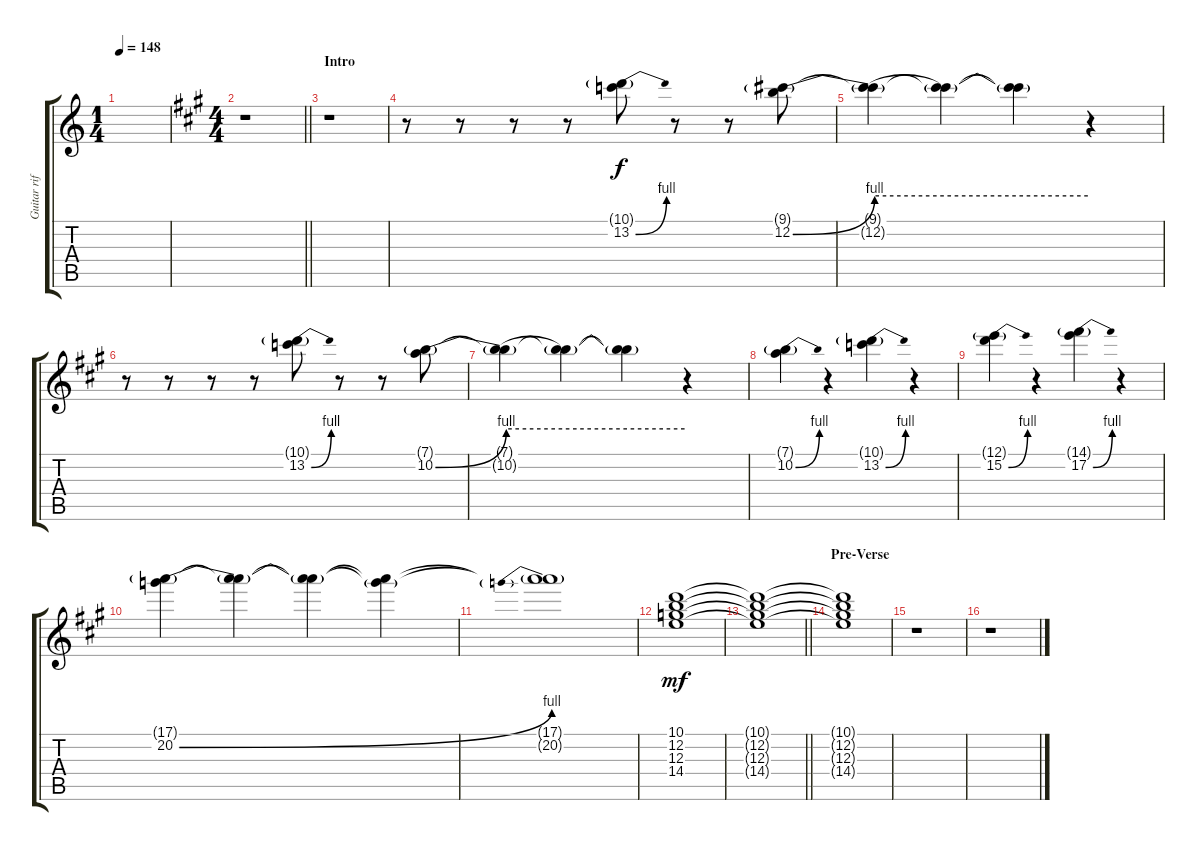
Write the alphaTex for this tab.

\track ("Guitar riff overdrive" "Guitar rif") {instrument overdrivenguitar}
\staff {score tabs}
\tuning (E4 B3 G3 D3 A2 E2) {hide}
\ts (1 4)
\tempo 148
\clef g2
\ks c
|
\ts (4 4)
\barLineRight lightlight
\ks a
r.1 |
\section ("" "Intro")
r.1 |
r.8 r.8 r.8 r.8 (10.1{g} 13.2{be (bend 0 0 60 4)}).8 r.8 r.8 (9.1{g} 12.2{be (bend 0 0 60 4)}).8 |
(9.1{t} 12.2{be (hold 0 4 60 4) t}).4 (9.1{t} 12.2{t}).4 (9.1{t} 12.2{t}).4 r.4 |
r.8 r.8 r.8 r.8 (10.1{g} 13.2{be (bend 0 0 60 4)}).8 r.8 r.8 (7.1{g} 10.2{be (bend 0 0 60 4)}).8 |
(7.1{t} 10.2{be (hold 0 4 60 4) t}).4 (7.1{t} 10.2{t}).4 (7.1{t} 10.2{t}).4 r.4 |
(7.1{g} 10.2{be (bend 0 0 60 4)}).4 r.4 (10.1{g} 13.2{be (bend 0 0 60 4)}).4 r.4 |
(12.1{g} 15.2{be (bend 0 0 60 4)}).4 r.4 (14.1{g} 17.2{be (bend 0 0 60 4)}).4 r.4 |
(17.1{g} 20.2{be (bend 0 0 60 4)}).4 (17.1{t} 20.2{t}).4 (17.1{t} 20.2{t}).4 (17.1{t} 20.2{t}).4 |
(17.1{t} 20.2{be (prebend 0 4 60 4) t}).1 |
(10.1 12.2 12.3 14.4).1{dy mf} |
\barLineRight lightlight
(10.1{t} 12.2{t} 12.3{t} 14.4{t}).1 |
\section ("" "Pre-Verse")
(10.1{t} 12.2{t} 12.3{t} 14.4{t}).1 |
r.1 |
r.1
